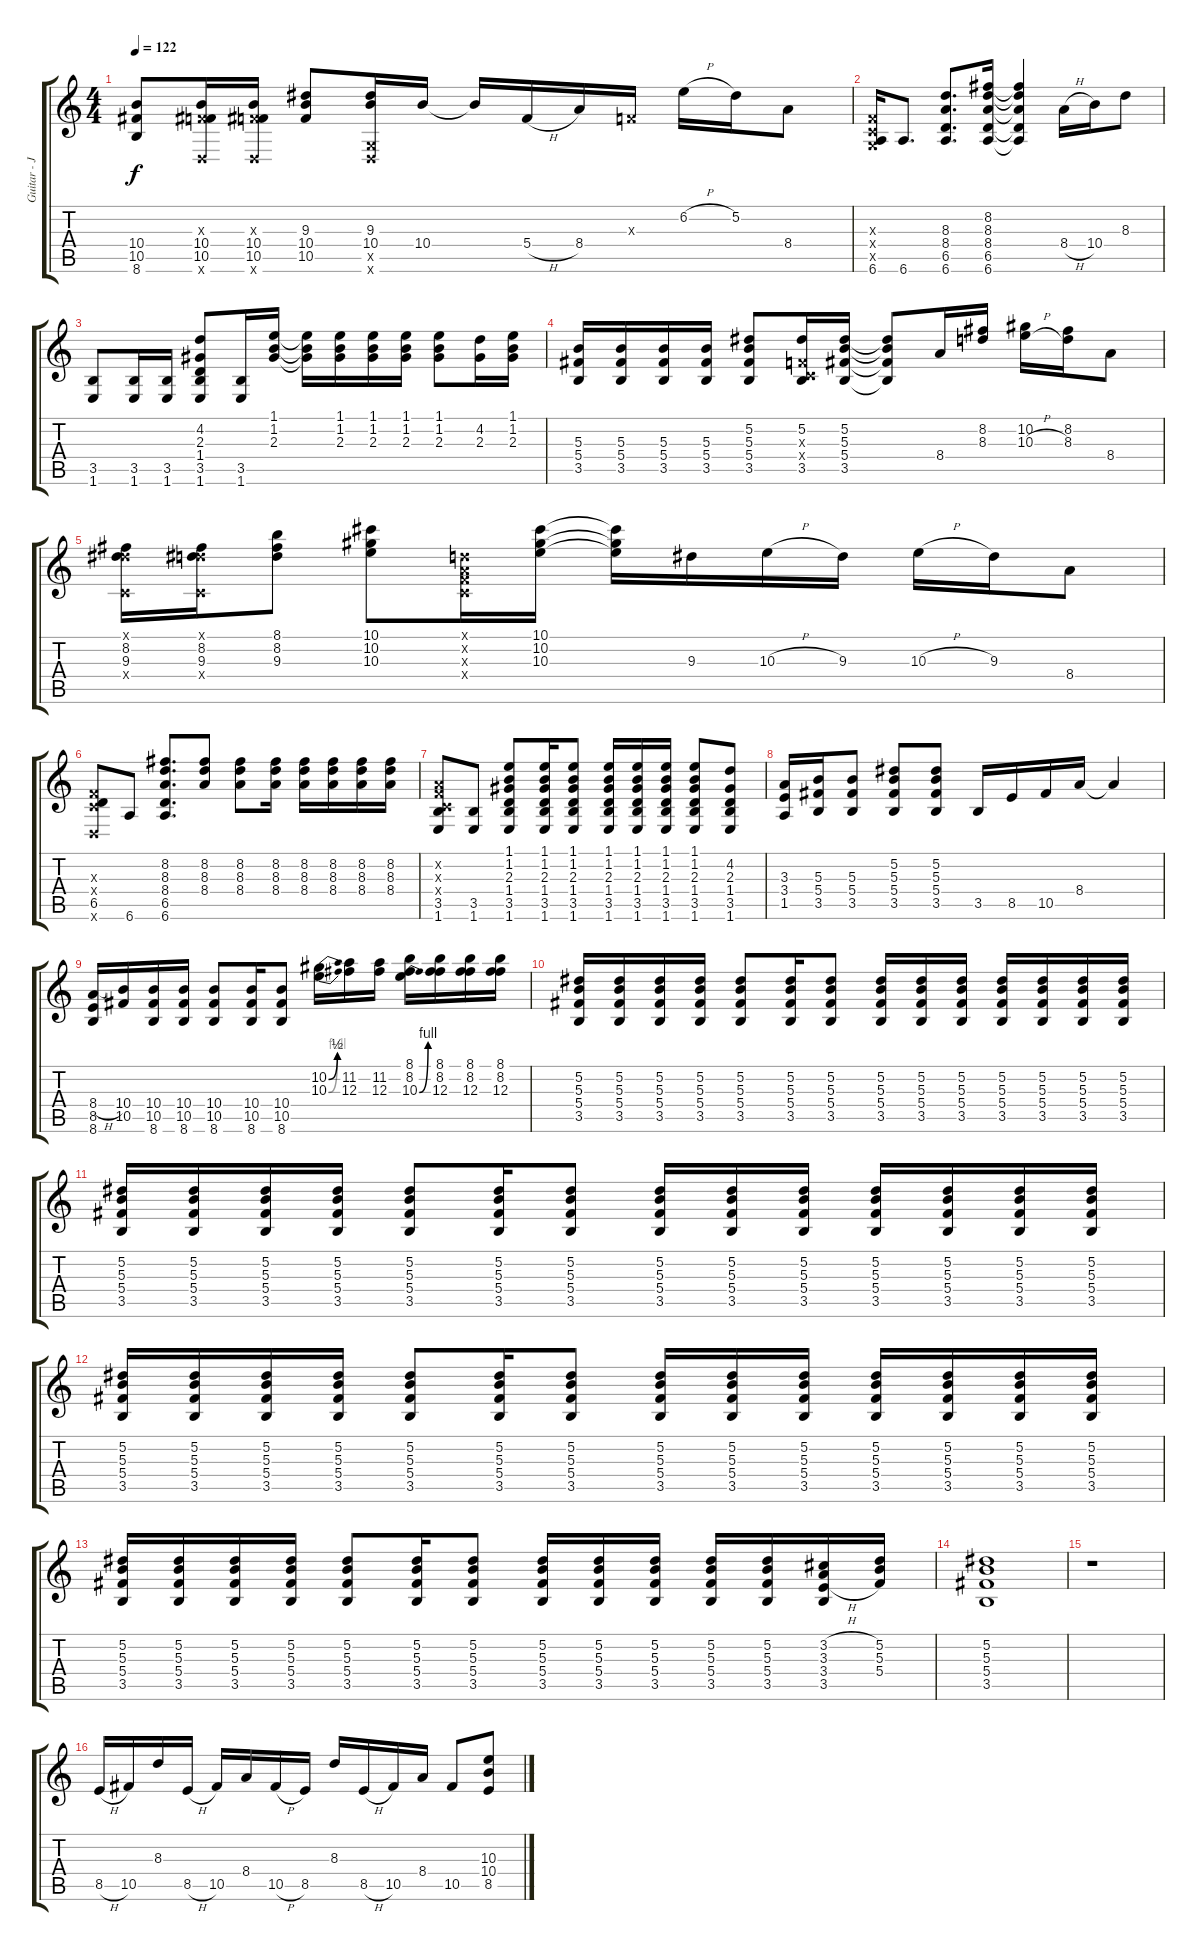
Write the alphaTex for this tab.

\track ("Guitar - John Squire" "Guitar - J") {instrument distortionguitar}
\staff {score tabs}
\tuning (Eb4 Bb3 Gb3 Db3 Ab2 Eb2) {hide}
\ts (4 4)
\tempo 122
\clef g2
\ks c
(10.4 10.5 8.6).8{dy f} (-1.3{x} 10.4 10.5 -1.6{x}).16 (-1.3{x} 10.4 10.5 -1.6{x}).16 (9.3 10.4 10.5).8 (9.3 10.4 -1.5{x} -1.6{x}).16 10.4.16 10.4{t}.16 5.4{h}.16 8.4.16 -1.3{x}.16 6.2{h}.16 5.2.16 8.4.8 |
(-1.3{x} -1.4{x} -1.5{x} 6.6).16 6.6.8{d} (8.3 8.4 6.5 6.6).8{d} (8.2 8.3 8.4 6.5 6.6).16 (8.2{t} 8.3{t} 8.4{t} 6.5{t} 6.6{t}).4 8.4{h}.16 10.4.16 8.3.8 |
(3.5 1.6).8 (3.5 1.6).16 (3.5 1.6).16 (4.2 2.3 1.4 3.5 1.6).8 (3.5 1.6).16 (1.1 1.2 2.3).16 (1.1{t} 1.2{t} 2.3{t}).16 (1.1 1.2 2.3).16 (1.1 1.2 2.3).16 (1.1 1.2 2.3).16 (1.1 1.2 2.3).8 (4.2 2.3).16 (1.1 1.2 2.3).16 |
(5.3 5.4 3.5).16 (5.3 5.4 3.5).16 (5.3 5.4 3.5).16 (5.3 5.4 3.5).16 (5.2 5.3 5.4 3.5).8 (5.2 -1.3{x} -1.4{x} 3.5).16 (5.2 5.3 5.4 3.5).16 (5.2{t} 5.3{t} 5.4{t} 3.5{t}).8 8.4.16 (8.2 8.3).16 (10.2 10.3{h}).16 (8.2 8.3).16 8.4.8 |
(-1.1{x} 8.2 9.3 -1.4{x}).16 (-1.1{x} 8.2 9.3 -1.4{x}).16 (8.1 8.2 9.3).8 (10.1 10.2 10.3).8 (-1.1{x} -1.2{x} -1.3{x} -1.4{x}).16 (10.1 10.2 10.3).16 (10.1{t} 10.2{t} 10.3{t}).16 9.3.16 10.3{h}.16 9.3.16 10.3{h}.16 9.3.16 8.4.8 |
(-1.3{x} -1.4{x} 6.5 -1.6{x}).8 6.6.8 (8.2 8.3 8.4 6.5 6.6).8{d} (8.2 8.3 8.4).8 (8.2 8.3 8.4).8 (8.2 8.3 8.4).16 (8.2 8.3 8.4).16 (8.2 8.3 8.4).16 (8.2 8.3 8.4).16 (8.2 8.3 8.4).16 |
(-1.2{x} -1.3{x} -1.4{x} 3.5 1.6).8 (3.5 1.6).8 (1.1 1.2 2.3 1.4 3.5 1.6).8 (1.1 1.2 2.3 1.4 3.5 1.6).16 (1.1 1.2 2.3 1.4 3.5 1.6).8 (1.1 1.2 2.3 1.4 3.5 1.6).16 (1.1 1.2 2.3 1.4 3.5 1.6).16 (1.1 1.2 2.3 1.4 3.5 1.6).16 (1.1 1.2 2.3 1.4 3.5 1.6).8 (4.2 2.3 1.4 3.5 1.6).8 |
(3.3 3.4 1.5).16 (5.3 5.4 3.5).16 (5.3 5.4 3.5).8 (5.2 5.3 5.4 3.5).8 (5.2 5.3 5.4 3.5).8 3.5.16 8.5.16 10.5.16 8.4.16 8.4{t}.4 |
(8.4{h} 8.5 8.6).16 (10.4 10.5).16 (10.4 10.5 8.6).16 (10.4 10.5 8.6).16 (10.4 10.5 8.6).8 (10.4 10.5 8.6).16 (10.4 10.5 8.6).8 (10.2{be (bend 0 0 60 2)} 10.3{be (bend 0 0 60 4)}).16 (11.2 12.3).16 (11.2 12.3).16 (8.1 8.2 10.3{be (bend 0 0 60 4)}).16 (8.1 8.2 12.3).16 (8.1 8.2 12.3).16 (8.1 8.2 12.3).16 |
(5.2 5.3 5.4 3.5).16 (5.2 5.3 5.4 3.5).16 (5.2 5.3 5.4 3.5).16 (5.2 5.3 5.4 3.5).16 (5.2 5.3 5.4 3.5).8 (5.2 5.3 5.4 3.5).16 (5.2 5.3 5.4 3.5).8 (5.2 5.3 5.4 3.5).16 (5.2 5.3 5.4 3.5).16 (5.2 5.3 5.4 3.5).16 (5.2 5.3 5.4 3.5).16 (5.2 5.3 5.4 3.5).16 (5.2 5.3 5.4 3.5).16 (5.2 5.3 5.4 3.5).16 |
(5.2 5.3 5.4 3.5).16 (5.2 5.3 5.4 3.5).16 (5.2 5.3 5.4 3.5).16 (5.2 5.3 5.4 3.5).16 (5.2 5.3 5.4 3.5).8 (5.2 5.3 5.4 3.5).16 (5.2 5.3 5.4 3.5).8 (5.2 5.3 5.4 3.5).16 (5.2 5.3 5.4 3.5).16 (5.2 5.3 5.4 3.5).16 (5.2 5.3 5.4 3.5).16 (5.2 5.3 5.4 3.5).16 (5.2 5.3 5.4 3.5).16 (5.2 5.3 5.4 3.5).16 |
(5.2 5.3 5.4 3.5).16 (5.2 5.3 5.4 3.5).16 (5.2 5.3 5.4 3.5).16 (5.2 5.3 5.4 3.5).16 (5.2 5.3 5.4 3.5).8 (5.2 5.3 5.4 3.5).16 (5.2 5.3 5.4 3.5).8 (5.2 5.3 5.4 3.5).16 (5.2 5.3 5.4 3.5).16 (5.2 5.3 5.4 3.5).16 (5.2 5.3 5.4 3.5).16 (5.2 5.3 5.4 3.5).16 (5.2 5.3 5.4 3.5).16 (5.2 5.3 5.4 3.5).16 |
(5.2 5.3 5.4 3.5).16 (5.2 5.3 5.4 3.5).16 (5.2 5.3 5.4 3.5).16 (5.2 5.3 5.4 3.5).16 (5.2 5.3 5.4 3.5).8 (5.2 5.3 5.4 3.5).16 (5.2 5.3 5.4 3.5).8 (5.2 5.3 5.4 3.5).16 (5.2 5.3 5.4 3.5).16 (5.2 5.3 5.4 3.5).16 (5.2 5.3 5.4 3.5).16 (5.2 5.3 5.4 3.5).16 (3.2{h} 3.3{h} 3.4{h} 3.5).16 (5.2 5.3 5.4).16 |
(5.2 5.3 5.4 3.5).1 |
r.1 |
8.5{h}.16 10.5.16 8.3.16 8.5{h}.16 10.5.16 8.4.16 10.5{h}.16 8.5.16 8.3.16 8.5{h}.16 10.5.16 8.4.16 10.5.8 (10.3 10.4 8.5).8
